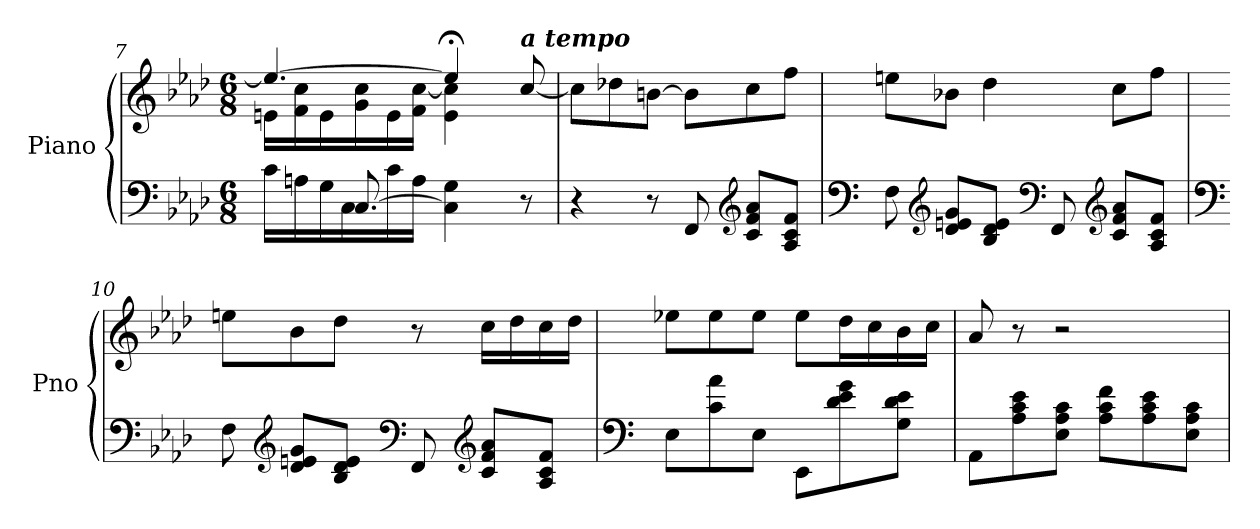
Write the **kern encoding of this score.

**kern	**kern
*part1	*part1
*staff2	*staff1
*I"Piano	*
*I'Pno	*
!!LO:LB:g=z
*clefF4	*clefG2
*k[b-e-a-d-]	*k[b-e-a-d-]
*M6/8	*M6/8
=7	=7
*^	*^
8.rcyy	16c\LL	4.ee/_	16en\LL
.	16An\	.	16f\ 16cc\
.	16G\	.	16e\
[8.C/	16C\	.	16g\ 16cc\
.	16c\	.	16e\
.	16A\JJ	.	16f\ [16cc\JJ
4C\] 4G\	8rGGyy	4ee;</]	4e\ 4cc\]
.	4rGGyy	.	.
!	!	!LO:TX:a:Bi:t=a tempo	!
8r	.	[8cc/	8reyy
*v	*v	*	*
*	*v	*v
=8	=8
4r	8cc\L]
.	8dd-X\
8r	[8bn\J
8FF/	8b\L]
*clefG2	*
8c/ 8f/ 8a-/L	8cc\
8A-/ 8c/ 8f/J	8ff\J
=9	=9
*clefF4	*
8F\	8een\L
*clefG2	*
8d-/ 8en/ 8g/L	8b-X\J
8B-/ 8d-/ 8e/J	4dd-\
*clefF4	*
8FF/	.
*clefG2	*
8c/ 8f/ 8a-/L	8cc\L
8A-/ 8c/ 8f/J	8ff\J
=10	=10
*clefF4	*
8F\	8een\L
*clefG2	*
8d-/ 8en/ 8g/L	8b-\
8B-/ 8d-/ 8e/J	8dd-\J
*clefF4	*
8FF/	8r
*clefG2	*
8c/ 8f/ 8a-/L	16cc\LL
.	16dd-\
8A-/ 8c/ 8f/J	16cc\
.	16dd-\JJ
!!LO:LB:g=z
=11	=11
*clefF4	*
8E-\L	8ee-X\L
8c\ 8a-\	8ee-\
8E-\J	8ee-\J
8EE-\L	8ee-\L
8d-\ 8e-\ 8g\	16dd-\L
.	16cc\
8G\ 8d-\ 8e-\J	16b-\
.	16cc\JJ
=12	=12
8AA-\L	8a-/
8A-\ 8c\ 8e-\	8r
8E-\ 8A-\ 8c\J	2r
8A-\ 8c\ 8f\L	.
8A-\ 8c\ 8e-\	.
8E-\ 8A-\ 8c\J	.
=	=
*-	*-
